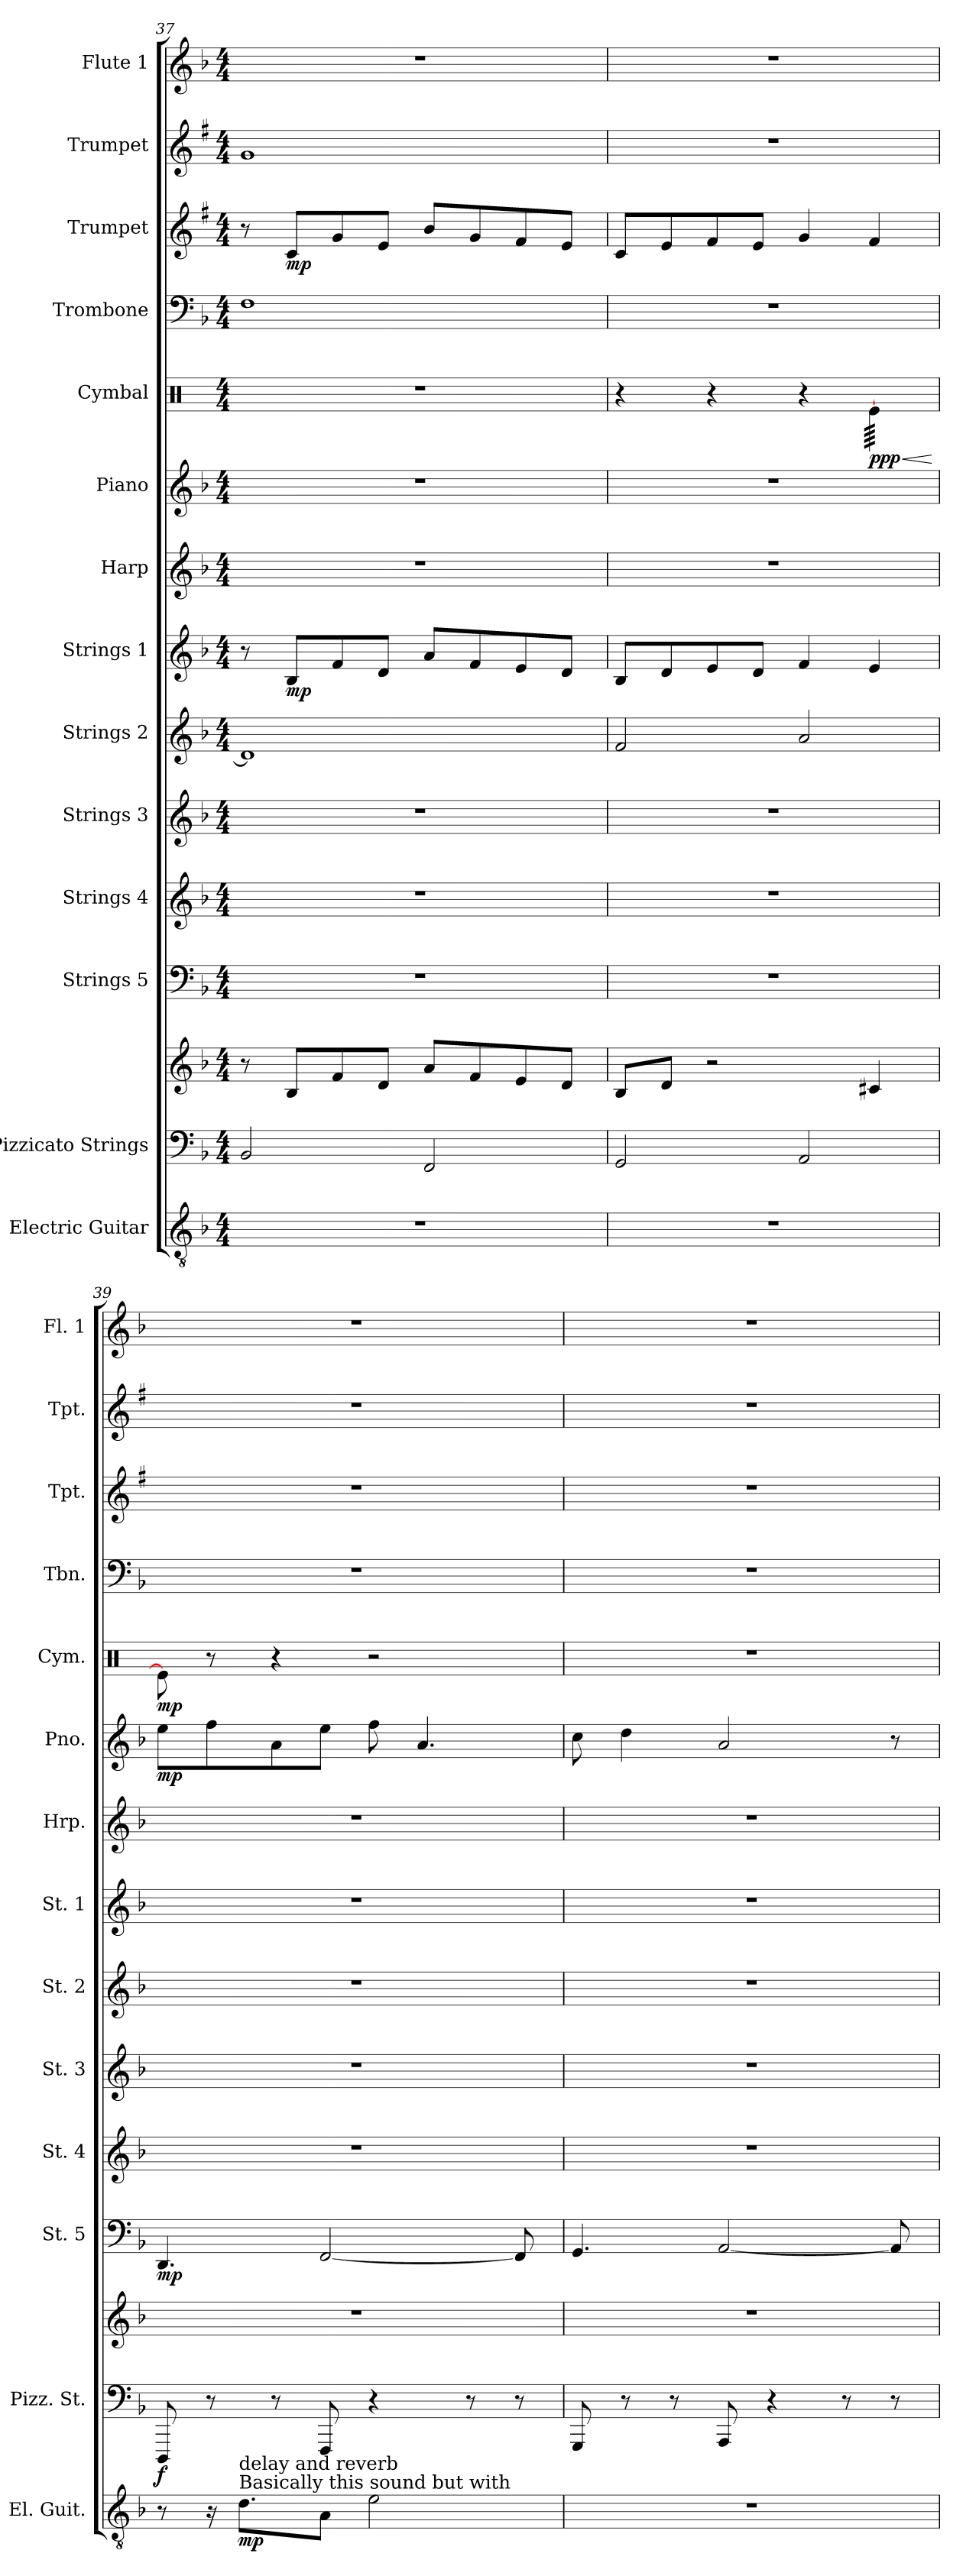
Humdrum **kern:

**kern	**dynam	**kern	**kern	**dynam	**kern	**dynam	**kern	**kern	**kern	**kern	**dynam	**kern	**kern	**dynam	**kern	**dynam	**kern	**kern	**dynam	**kern	**kern
*part14	*part14	*part13	*part13	*part13	*part12	*part12	*part11	*part10	*part9	*part8	*part8	*part7	*part6	*part6	*part5	*part5	*part4	*part3	*part3	*part2	*part1
*staff15	*staff15	*staff14	*staff13	*staff13/14	*staff12	*staff12	*staff11	*staff10	*staff9	*staff8	*staff8	*staff7	*staff6	*staff6	*staff5	*staff5	*staff4	*staff3	*staff3	*staff2	*staff1
*I"Electric Guitar	*	*I"Pizzicato Strings	*	*	*I"Strings 5	*	*I"Strings 4	*I"Strings 3	*I"Strings 2	*I"Strings 1	*	*I"Harp	*I"Piano	*	*I"Cymbal	*	*I"Trombone	*I"Trumpet	*	*I"Trumpet	*I"Flute 1
*I'El. Guit.	*	*I'Pizz. St.	*	*	*I'St. 5	*	*I'St. 4	*I'St. 3	*I'St. 2	*I'St. 1	*	*I'Hrp.	*I'Pno.	*	*I'Cym.	*	*I'Tbn.	*I'Tpt.	*	*I'Tpt.	*I'Fl. 1
*clefGv2	*	*clefF4	*clefG2	*	*clefF4	*	*clefG2	*clefG2	*clefG2	*clefG2	*	*clefG2	*clefG2	*	*clefX	*	*clefF4	*clefG2	*	*clefG2	*clefG2
*	*	*	*	*	*	*	*	*	*	*	*	*	*	*	*	*	*	*ITrd1c2	*	*ITrd1c2	*
*k[b-]	*	*k[b-]	*k[b-]	*	*k[b-]	*	*k[b-]	*k[b-]	*k[b-]	*k[b-]	*	*k[b-]	*k[b-]	*	*k[]	*	*k[b-]	*k[b-]	*	*k[b-]	*k[b-]
*M4/4	*	*M4/4	*M4/4	*	*M4/4	*	*M4/4	*M4/4	*M4/4	*M4/4	*	*M4/4	*M4/4	*	*M4/4	*	*M4/4	*M4/4	*	*M4/4	*M4/4
=37	=37	=37	=37	=37	=37	=37	=37	=37	=37	=37	=37	=37	=37	=37	=37	=37	=37	=37	=37	=37	=37
1r	.	2BB-/	8r	.	1r	.	1r	1r	1d]	8r	.	1r	1r	.	1r	.	1F	8r	.	1f	1r
!	!	!	!	!	!	!	!	!	!	!	!LO:DY:b	!	!	!	!	!	!	!	!LO:DY:b	!	!
.	.	.	8B-/L	.	.	.	.	.	.	8B-/L	mp	.	.	.	.	.	.	8B-/L	mp	.	.
.	.	.	8f/	.	.	.	.	.	.	8f/	.	.	.	.	.	.	.	8f/	.	.	.
.	.	.	8d/J	.	.	.	.	.	.	8d/J	.	.	.	.	.	.	.	8d/J	.	.	.
.	.	2FF/	8a/L	.	.	.	.	.	.	8a/L	.	.	.	.	.	.	.	8a/L	.	.	.
.	.	.	8f/	.	.	.	.	.	.	8f/	.	.	.	.	.	.	.	8f/	.	.	.
.	.	.	8e/	.	.	.	.	.	.	8e/	.	.	.	.	.	.	.	8e/	.	.	.
.	.	.	8d/J	.	.	.	.	.	.	8d/J	.	.	.	.	.	.	.	8d/J	.	.	.
=38	=38	=38	=38	=38	=38	=38	=38	=38	=38	=38	=38	=38	=38	=38	=38	=38	=38	=38	=38	=38	=38
1r	.	2GG/	8B-/L	.	1r	.	1r	1r	2f/	8B-/L	.	1r	1r	.	4r	.	1r	8B-/L	.	1r	1r
.	.	.	8d/J	.	.	.	.	.	.	8d/	.	.	.	.	.	.	.	8d/	.	.	.
.	.	.	2r	.	.	.	.	.	.	8e/	.	.	.	.	4r	.	.	8e/	.	.	.
.	.	.	.	.	.	.	.	.	.	8d/J	.	.	.	.	.	.	.	8d/J	.	.	.
.	.	2AA/	.	.	.	.	.	.	2a/	4f/	.	.	.	.	4r	.	.	4f/	.	.	.
!	!	!	!	!	!	!	!	!	!	!	!	!	!	!	!	!LO:HP:b	!	!	!	!	!
!	!	!	!	!	!	!	!	!	!	!	!	!	!	!	!	!LO:DY:n=1:b	!	!	!	!	!
*	*	*	*	*	*	*	*	*	*	*	*	*	*	*	*tremolo	*	*	*	*	*	*
.	.	.	4c#X/	.	.	.	.	.	.	4e/	.	.	.	.	[64Re\LLLL	< ppp	.	4e/	.	.	.
.	.	.	.	.	.	.	.	.	.	.	.	.	.	.	64Re\	.	.	.	.	.	.
.	.	.	.	.	.	.	.	.	.	.	.	.	.	.	64Re\	.	.	.	.	.	.
.	.	.	.	.	.	.	.	.	.	.	.	.	.	.	64Re\	.	.	.	.	.	.
.	.	.	.	.	.	.	.	.	.	.	.	.	.	.	64Re\	.	.	.	.	.	.
.	.	.	.	.	.	.	.	.	.	.	.	.	.	.	64Re\	.	.	.	.	.	.
.	.	.	.	.	.	.	.	.	.	.	.	.	.	.	64Re\	.	.	.	.	.	.
.	.	.	.	.	.	.	.	.	.	.	.	.	.	.	64Re\	.	.	.	.	.	.
.	.	.	.	.	.	.	.	.	.	.	.	.	.	.	64Re\	.	.	.	.	.	.
.	.	.	.	.	.	.	.	.	.	.	.	.	.	.	64Re\	.	.	.	.	.	.
.	.	.	.	.	.	.	.	.	.	.	.	.	.	.	64Re\	.	.	.	.	.	.
.	.	.	.	.	.	.	.	.	.	.	.	.	.	.	64Re\	.	.	.	.	.	.
.	.	.	.	.	.	.	.	.	.	.	.	.	.	.	64Re\	.	.	.	.	.	.
.	.	.	.	.	.	.	.	.	.	.	.	.	.	.	64Re\	.	.	.	.	.	.
.	.	.	.	.	.	.	.	.	.	.	.	.	.	.	64Re\	.	.	.	.	.	.
.	.	.	.	.	.	.	.	.	.	.	.	.	.	.	64Re\JJJJ	.	.	.	.	.	.
*	*	*	*	*	*	*	*	*	*	*	*	*	*	*	*Xtremolo	*	*	*	*	*	*
.	.	.	.	.	.	.	.	.	.	.	.	.	.	.	.	[	.	.	.	.	.
!!LO:PB:g=z
=39	=39	=39	=39	=39	=39	=39	=39	=39	=39	=39	=39	=39	=39	=39	=39	=39	=39	=39	=39	=39	=39
!	!	!	!	!LO:DY:b=2	!	!LO:DY:b	!	!	!	!	!	!	!	!LO:DY:b	!	!LO:DY:b	!	!	!	!	!
8r	.	8DDD/	1r	f	4.DD/	mp	1r	1r	1r	1r	.	1r	8ee\L	mp	8Re\]	mp	1r	1r	.	1r	1r
16r	.	8r	.	.	.	.	.	.	.	.	.	.	8ff\	.	8r	.	.	.	.	.	.
!LO:TX:a:t=Basically this sound but with	!	!	!	!	!	!	!	!	!	!	!	!	!	!	!	!	!	!	!	!	!
!LO:TX:a:t=delay and reverb	!	!	!	!	!	!	!	!	!	!	!	!	!	!	!	!	!	!	!	!	!
!	!LO:DY:b	!	!	!	!	!	!	!	!	!	!	!	!	!	!	!	!	!	!	!	!
8.d\L	mp	.	.	.	.	.	.	.	.	.	.	.	.	.	.	.	.	.	.	.	.
.	.	8r	.	.	.	.	.	.	.	.	.	.	8a\	.	4r	.	.	.	.	.	.
8A\J	.	8FFF/	.	.	[2FF/	.	.	.	.	.	.	.	8ee\J	.	.	.	.	.	.	.	.
2e\	.	4r	.	.	.	.	.	.	.	.	.	.	8ff\	.	2r	.	.	.	.	.	.
.	.	.	.	.	.	.	.	.	.	.	.	.	4.a/	.	.	.	.	.	.	.	.
.	.	8r	.	.	.	.	.	.	.	.	.	.	.	.	.	.	.	.	.	.	.
.	.	8r	.	.	8FF/]	.	.	.	.	.	.	.	.	.	.	.	.	.	.	.	.
=40	=40	=40	=40	=40	=40	=40	=40	=40	=40	=40	=40	=40	=40	=40	=40	=40	=40	=40	=40	=40	=40
1r	.	8GGG/	1r	.	4.GG/	.	1r	1r	1r	1r	.	1r	8cc\	.	1r	.	1r	1r	.	1r	1r
.	.	8r	.	.	.	.	.	.	.	.	.	.	4dd\	.	.	.	.	.	.	.	.
.	.	8r	.	.	.	.	.	.	.	.	.	.	.	.	.	.	.	.	.	.	.
.	.	8AAA/	.	.	[2AA/	.	.	.	.	.	.	.	2a/	.	.	.	.	.	.	.	.
.	.	4r	.	.	.	.	.	.	.	.	.	.	.	.	.	.	.	.	.	.	.
.	.	8r	.	.	.	.	.	.	.	.	.	.	.	.	.	.	.	.	.	.	.
.	.	8r	.	.	8AA/]	.	.	.	.	.	.	.	8r	.	.	.	.	.	.	.	.
=	=	=	=	=	=	=	=	=	=	=	=	=	=	=	=	=	=	=	=	=	=
*-	*-	*-	*-	*-	*-	*-	*-	*-	*-	*-	*-	*-	*-	*-	*-	*-	*-	*-	*-	*-	*-
